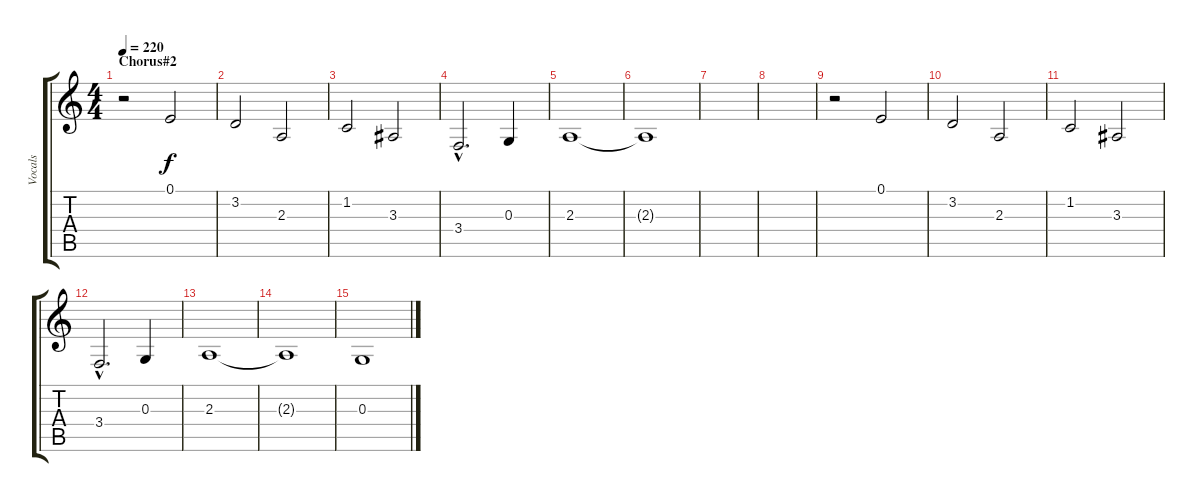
\track ("Vocals" "Vocals") {instrument sopranosax}
\staff {score tabs}
\tuning (E4 B3 G3 D3 A2 E2) {hide}
\ts (4 4)
\section ("" "Chorus#2")
\tempo 220
\clef g2
\ks c
r.2{dy f} 0.1.2 |
3.2.2 2.3.2 |
1.2.2 3.3.2 |
3.4{hac}.2{d} 0.3.4 |
2.3.1 |
2.3{t}.1 |
|
|
r.2 0.1.2 |
3.2.2 2.3.2 |
1.2.2 3.3.2 |
3.4{hac}.2{d} 0.3.4 |
2.3.1 |
2.3{t}.1 |
0.3.1
